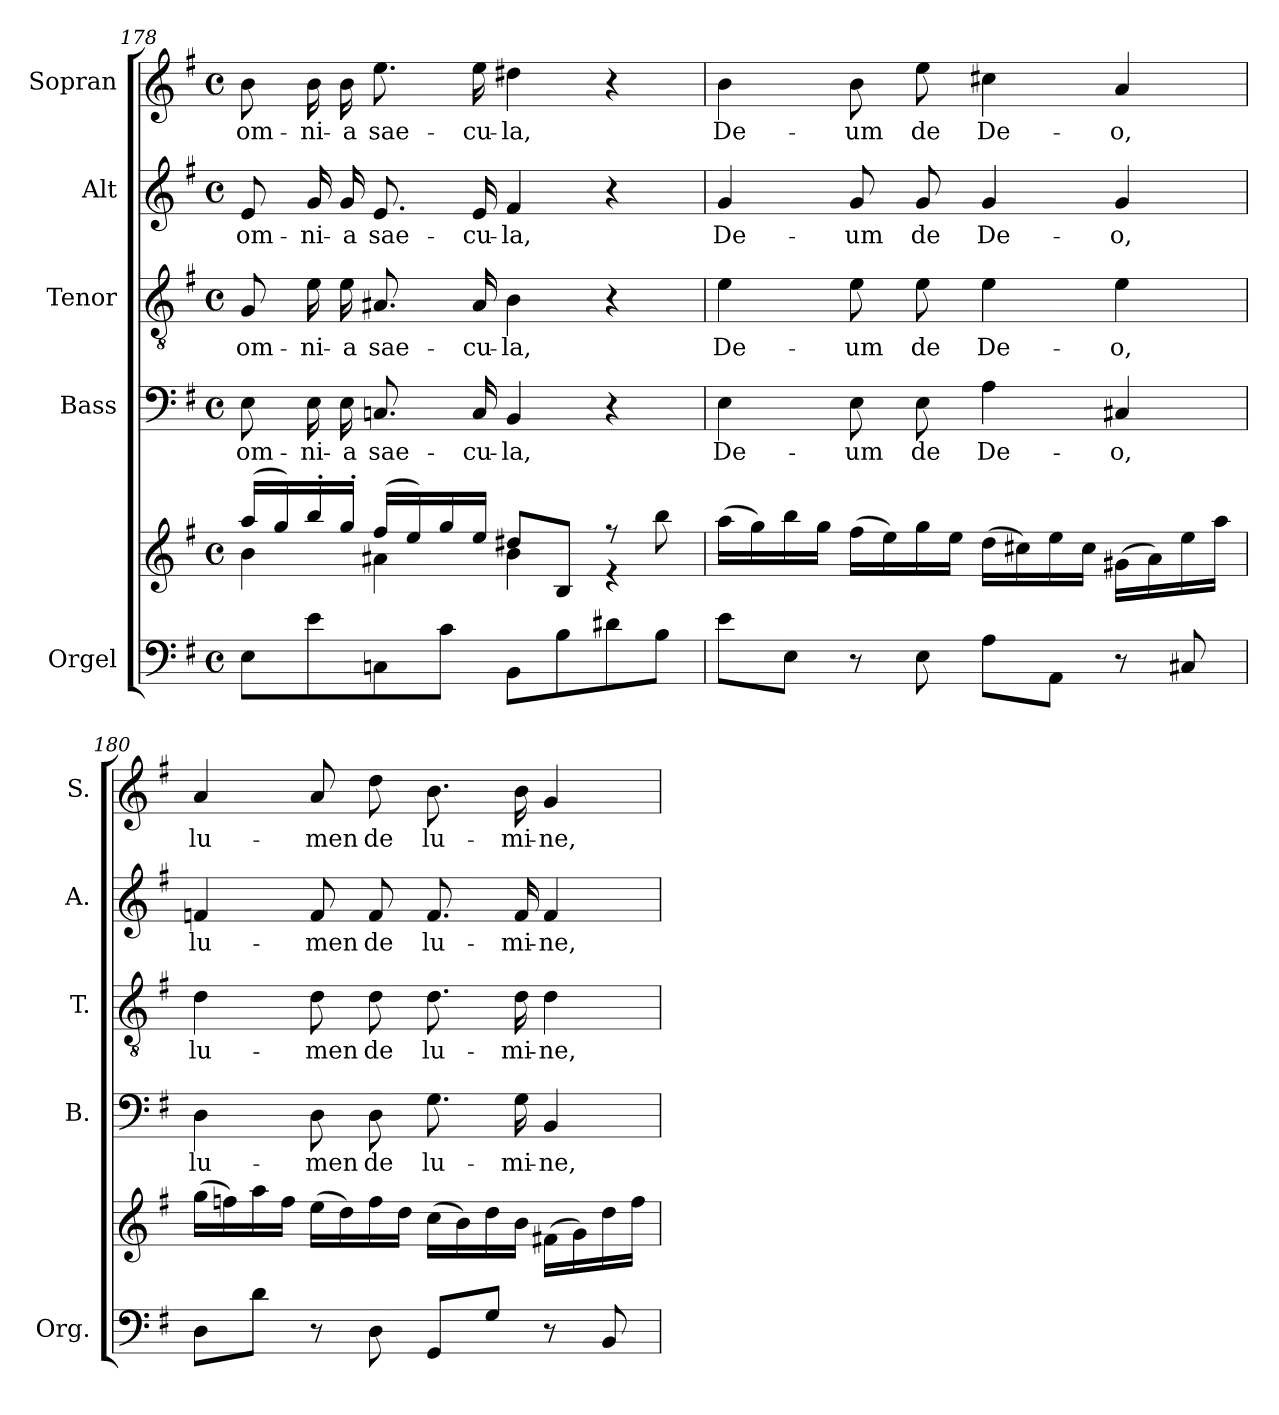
**kern	**kern	**kern	**text	**kern	**text	**kern	**text	**kern	**text
*part5	*part5	*part4	*part4	*part3	*part3	*part2	*part2	*part1	*part1
*staff6	*staff5	*staff4	*staff4	*staff3	*staff3	*staff2	*staff2	*staff1	*staff1
*I"Orgel	*	*I"Bass	*	*I"Tenor	*	*I"Alt	*	*I"Sopran	*
*I'Org.	*	*I'B.	*	*I'T.	*	*I'A.	*	*I'S.	*
*clefF4	*clefG2	*clefF4	*	*clefGv2	*	*clefG2	*	*clefG2	*
*k[f#]	*k[f#]	*k[f#]	*	*k[f#]	*	*k[f#]	*	*k[f#]	*
*G:	*G:	*G:	*	*G:	*	*G:	*	*G:	*
*M4/4	*M4/4	*M4/4	*	*M4/4	*	*M4/4	*	*M4/4	*
*met(c)	*met(c)	*met(c)	*	*met(c)	*	*met(c)	*	*met(c)	*
=178	=178	=178	=178	=178	=178	=178	=178	=178	=178
*	*^	*	*	*	*	*	*	*	*
!	!	!	!	!LO:LY:b	!	!LO:LY:b	!	!LO:LY:b	!	!LO:LY:b
8E\L	(>16aa/LL	4b\	8E\	om-	8G/	om-	8e/	om-	8b\	om-
.	16gg/)	.	.	.	.	.	.	.	.	.
!	!	!	!	!LO:LY:b	!	!LO:LY:b	!	!LO:LY:b	!	!LO:LY:b
8e\	16bb'</	.	16E\	-ni-	16e\	-ni-	16g/	-ni-	16b\	-ni-
!	!	!	!	!LO:LY:b	!	!LO:LY:b	!	!LO:LY:b	!	!LO:LY:b
.	16gg'</JJ	.	16E\	-a	16e\	-a	16g/	-a	16b\	-a
!	!	!	!	!LO:LY:b	!	!LO:LY:b	!	!LO:LY:b	!	!LO:LY:b
8Cn\	(>16ff#/LL	4a#X\	8.Cn/	sae-	8.A#X/	sae-	8.e/	sae-	8.ee\	sae-
.	16ee/)	.	.	.	.	.	.	.	.	.
8c\J	16gg/	.	.	.	.	.	.	.	.	.
!	!	!	!	!LO:LY:b	!	!LO:LY:b	!	!LO:LY:b	!	!LO:LY:b
.	16ee/JJ	.	16C/	-cu-	16A#/	-cu-	16e/	-cu-	16ee\	-cu-
!	!	!	!	!LO:LY:b	!	!LO:LY:b	!	!LO:LY:b	!	!LO:LY:b
8BB\L	8dd#X/L	4b\	4BB/	-la,	4B\	-la,	4f#/	-la,	4dd#X\	-la,
8B\	8B/J	.	.	.	.	.	.	.	.	.
8d#X\	8rff	4re	4r	.	4r	.	4r	.	4r	.
8B\J	8bb\	.	.	.	.	.	.	.	.	.
*	*v	*v	*	*	*	*	*	*	*	*
!!LO:LB:g=z
=179	=179	=179	=179	=179	=179	=179	=179	=179	=179
!	!	!	!LO:LY:b	!	!LO:LY:b	!	!LO:LY:b	!	!LO:LY:b
8e\L	(>16aa\LL	4E\	De-	4e\	De-	4g/	De-	4b\	De-
.	16gg\)	.	.	.	.	.	.	.	.
8E\J	16bb\	.	.	.	.	.	.	.	.
.	16gg\JJ	.	.	.	.	.	.	.	.
!	!	!	!LO:LY:b	!	!LO:LY:b	!	!LO:LY:b	!	!LO:LY:b
8r	(>16ff#\LL	8E\	-um	8e\	-um	8g/	-um	8b\	-um
.	16ee\)	.	.	.	.	.	.	.	.
!	!	!	!LO:LY:b	!	!LO:LY:b	!	!LO:LY:b	!	!LO:LY:b
8E\	16gg\	8E\	de	8e\	de	8g/	de	8ee\	de
.	16ee\JJ	.	.	.	.	.	.	.	.
!	!	!	!LO:LY:b	!	!LO:LY:b	!	!LO:LY:b	!	!LO:LY:b
8A\L	(>16dd\LL	4A\	De-	4e\	De-	4g/	De-	4cc#X\	De-
.	16cc#X\)	.	.	.	.	.	.	.	.
8AA\J	16ee\	.	.	.	.	.	.	.	.
.	16cc#\JJ	.	.	.	.	.	.	.	.
!	!	!	!LO:LY:b	!	!LO:LY:b	!	!LO:LY:b	!	!LO:LY:b
8r	(>16g#X\LL	4C#X/	-o,	4e\	-o,	4g/	-o,	4a/	-o,
.	16a\)	.	.	.	.	.	.	.	.
8C#X/	16ee\	.	.	.	.	.	.	.	.
.	16aa\JJ	.	.	.	.	.	.	.	.
=180	=180	=180	=180	=180	=180	=180	=180	=180	=180
!	!	!	!LO:LY:b	!	!LO:LY:b	!	!LO:LY:b	!	!LO:LY:b
8D\L	(>16gg\LL	4D\	lu-	4d\	lu-	4fn/	lu-	4a/	lu-
.	16ffn\)	.	.	.	.	.	.	.	.
8d\J	16aa\	.	.	.	.	.	.	.	.
.	16ff\JJ	.	.	.	.	.	.	.	.
!	!	!	!LO:LY:b	!	!LO:LY:b	!	!LO:LY:b	!	!LO:LY:b
8r	(>16ee\LL	8D\	-men	8d\	-men	8f/	-men	8a/	-men
.	16dd\)	.	.	.	.	.	.	.	.
!	!	!	!LO:LY:b	!	!LO:LY:b	!	!LO:LY:b	!	!LO:LY:b
8D\	16ff\	8D\	de	8d\	de	8f/	de	8dd\	de
.	16dd\JJ	.	.	.	.	.	.	.	.
!	!	!	!LO:LY:b	!	!LO:LY:b	!	!LO:LY:b	!	!LO:LY:b
8GG/L	(>16cc\LL	8.G\	lu-	8.d\	lu-	8.f/	lu-	8.b\	lu-
.	16b\)	.	.	.	.	.	.	.	.
8G/J	16dd\	.	.	.	.	.	.	.	.
!	!	!	!LO:LY:b	!	!LO:LY:b	!	!LO:LY:b	!	!LO:LY:b
.	16b\JJ	16G\	-mi-	16d\	-mi-	16f/	-mi-	16b\	-mi-
!	!	!	!LO:LY:b	!	!LO:LY:b	!	!LO:LY:b	!	!LO:LY:b
8r	(>16f#X\LL	4BB/	-ne,	4d\	-ne,	4f/	-ne,	4g/	-ne,
.	16g\)	.	.	.	.	.	.	.	.
8BB/	16dd\	.	.	.	.	.	.	.	.
.	16ff\JJ	.	.	.	.	.	.	.	.
=	=	=	=	=	=	=	=	=	=
*-	*-	*-	*-	*-	*-	*-	*-	*-	*-
